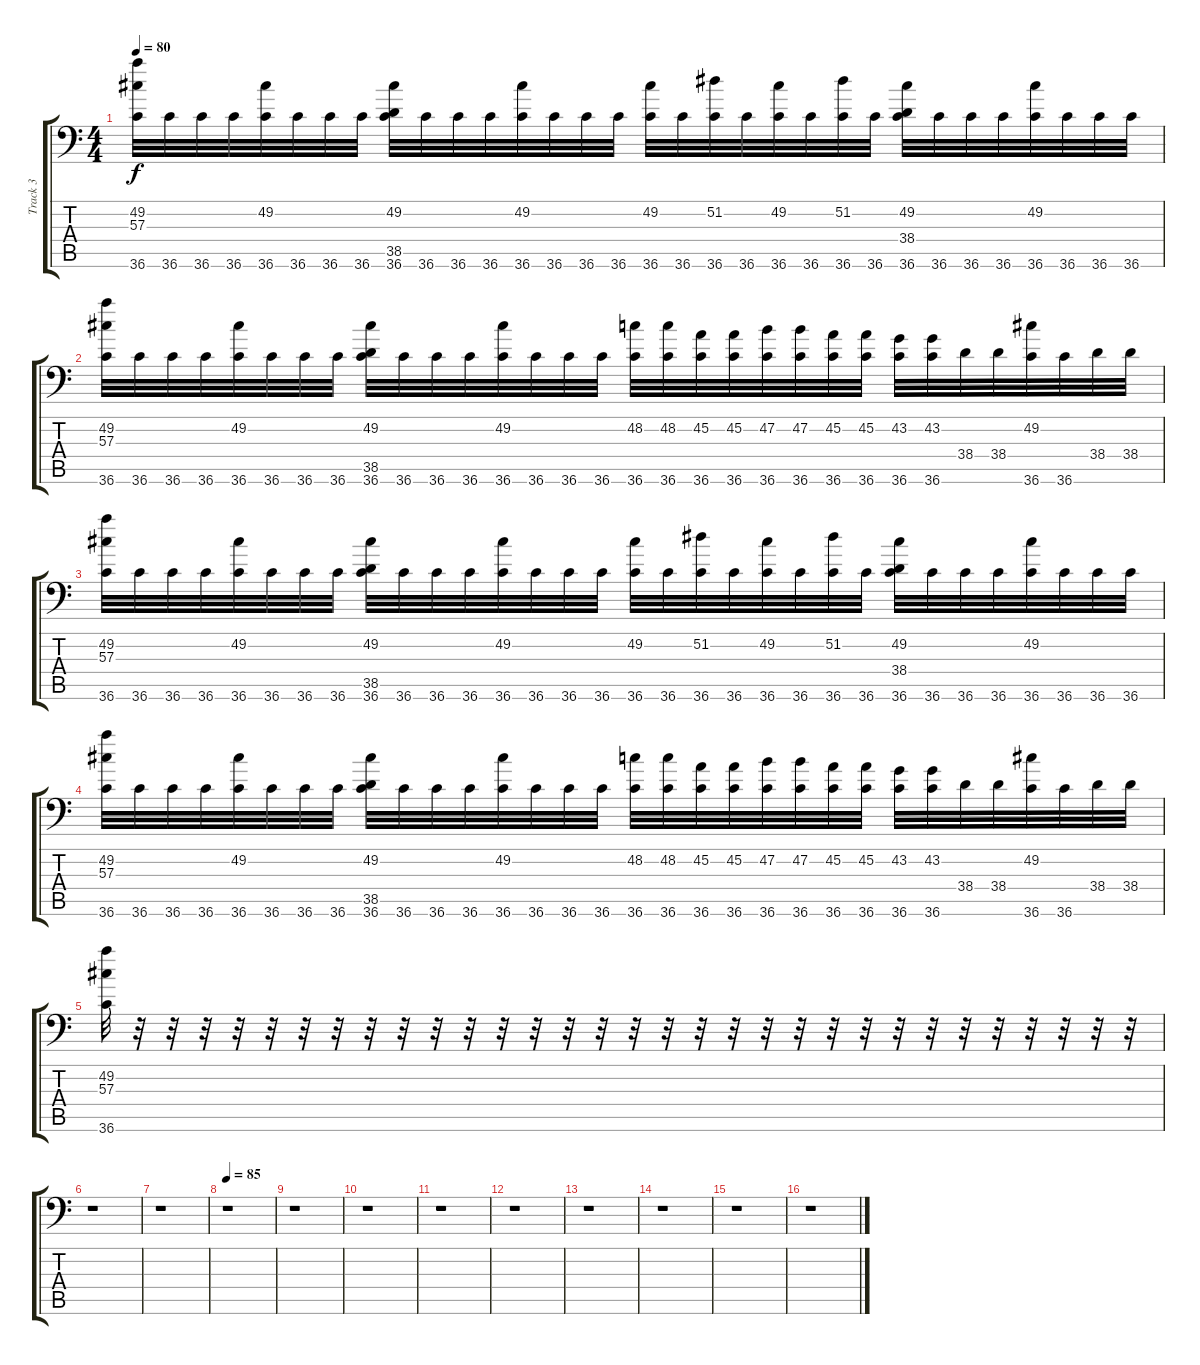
\track ("Track 3" "Track 3") {instrument acousticgrandpiano}
\staff {score tabs}
\tuning (C-1 C-1 C-1 C-1 C-1 C-1) {hide}
\ts (4 4)
\tempo 80
\clef f4
\ks c
(49.2 57.3 36.6).32{dy f} 36.6.32 36.6.32 36.6.32 (49.2 36.6).32 36.6.32 36.6.32 36.6.32 (49.2 38.5 36.6).32 36.6.32 36.6.32 36.6.32 (49.2 36.6).32 36.6.32 36.6.32 36.6.32 (49.2 36.6).32 36.6.32 (51.2 36.6).32 36.6.32 (49.2 36.6).32 36.6.32 (51.2 36.6).32 36.6.32 (49.2 38.4 36.6).32 36.6.32 36.6.32 36.6.32 (49.2 36.6).32 36.6.32 36.6.32 36.6.32 |
(49.2 57.3 36.6).32 36.6.32 36.6.32 36.6.32 (49.2 36.6).32 36.6.32 36.6.32 36.6.32 (49.2 38.5 36.6).32 36.6.32 36.6.32 36.6.32 (49.2 36.6).32 36.6.32 36.6.32 36.6.32 (48.2 36.6).32 (48.2 36.6).32 (45.2 36.6).32 (45.2 36.6).32 (47.2 36.6).32 (47.2 36.6).32 (45.2 36.6).32 (45.2 36.6).32 (43.2 36.6).32 (43.2 36.6).32 38.4.32 38.4.32 (49.2 36.6).32 36.6.32 38.4.32 38.4.32 |
(49.2 57.3 36.6).32 36.6.32 36.6.32 36.6.32 (49.2 36.6).32 36.6.32 36.6.32 36.6.32 (49.2 38.5 36.6).32 36.6.32 36.6.32 36.6.32 (49.2 36.6).32 36.6.32 36.6.32 36.6.32 (49.2 36.6).32 36.6.32 (51.2 36.6).32 36.6.32 (49.2 36.6).32 36.6.32 (51.2 36.6).32 36.6.32 (49.2 38.4 36.6).32 36.6.32 36.6.32 36.6.32 (49.2 36.6).32 36.6.32 36.6.32 36.6.32 |
(49.2 57.3 36.6).32 36.6.32 36.6.32 36.6.32 (49.2 36.6).32 36.6.32 36.6.32 36.6.32 (49.2 38.5 36.6).32 36.6.32 36.6.32 36.6.32 (49.2 36.6).32 36.6.32 36.6.32 36.6.32 (48.2 36.6).32 (48.2 36.6).32 (45.2 36.6).32 (45.2 36.6).32 (47.2 36.6).32 (47.2 36.6).32 (45.2 36.6).32 (45.2 36.6).32 (43.2 36.6).32 (43.2 36.6).32 38.4.32 38.4.32 (49.2 36.6).32 36.6.32 38.4.32 38.4.32 |
(49.2 57.3 36.6).32 r.32 r.32 r.32 r.32 r.32 r.32 r.32 r.32 r.32 r.32 r.32 r.32 r.32 r.32 r.32 r.32 r.32 r.32 r.32 r.32 r.32 r.32 r.32 r.32 r.32 r.32 r.32 r.32 r.32 r.32 r.32 |
r.1 |
r.1 |
\tempo 85
r.1 |
r.1 |
r.1 |
r.1 |
r.1 |
r.1 |
r.1 |
r.1 |
r.1
